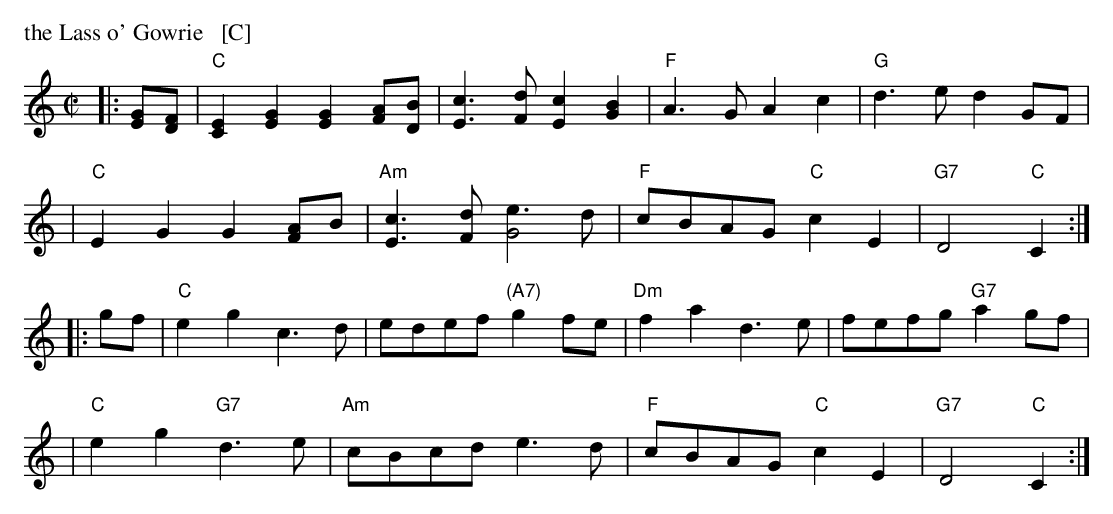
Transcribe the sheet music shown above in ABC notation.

X:1
P: the Lass o' Gowrie   [C]
M: C|
L: 1/8
K: C
|: [GE][FD] \
| "C"[E2C2][G2E2] [G2E2][AF][BD] | [c3E3][dF] [c2E2][B2G2] \
| "F"A3G A2c2 | "G"d3e d2 GF |
| "C"E2G2 G2[AF]B | "Am"[c3E3][dF] [e3G4]d \
| "F"cBAG "C"c2E2 | "G7"D4 "C"C2 :|
|: gf \
| "C"e2g2 c3d | edef "(A7)"g2fe \
| "Dm"f2a2 d3e | fefg "G7"a2gf |
| "C"e2g2 "G7"d3e | "Am"cBcd e3d \
| "F"cBAG "C"c2E2 | "G7"D4 "C"C2 :|
